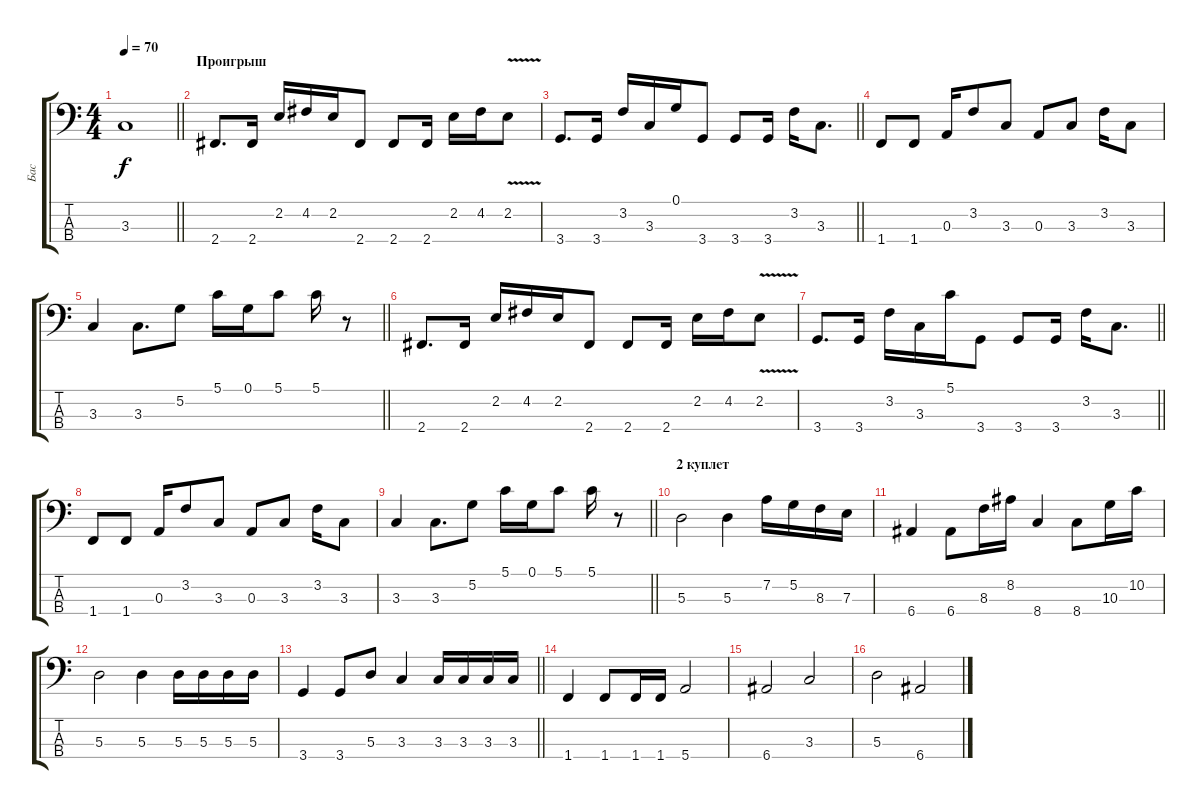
\track ("Бас" "Бас") {instrument slapbass1}
\staff {score tabs}
\tuning (G2 D2 A1 E1) {hide}
\ts (4 4)
\tempo 70
\clef f4
\barLineRight lightlight
\ks c
3.3.1{dy f} |
\section ("" "Проигрыш")
2.4.8{d} 2.4.16 2.2.16 4.2.16 2.2.16 2.4.8 2.4.8 2.4.16 2.2.16 4.2.16 2.2{v}.8 |
\barLineRight lightlight
3.4.8{d} 3.4.16 3.2.16 3.3.16 0.1.16 3.4.8 3.4.8 3.4.16 3.2.16 3.3.8{d} |
1.4.8 1.4.8 0.3.16 3.2.8 3.3.8 0.3.8 3.3.8 3.2.16 3.3.8 |
\barLineRight lightlight
3.3.4 3.3.8{d} 5.2.8 5.1.16 0.1.16 5.1.8 5.1.16 r.8 |
2.4.8{d} 2.4.16 2.2.16 4.2.16 2.2.16 2.4.8 2.4.8 2.4.16 2.2.16 4.2.16 2.2{v}.8 |
\barLineRight lightlight
3.4.8{d} 3.4.16 3.2.16 3.3.16 5.1.16 3.4.8 3.4.8 3.4.16 3.2.16 3.3.8{d} |
1.4.8 1.4.8 0.3.16 3.2.8 3.3.8 0.3.8 3.3.8 3.2.16 3.3.8 |
\barLineRight lightlight
3.3.4 3.3.8{d} 5.2.8 5.1.16 0.1.16 5.1.8 5.1.16 r.8 |
\section ("" "2 куплет")
5.3.2 5.3.4 7.2.16 5.2.16 8.3.16 7.3.16 |
6.4.4 6.4.8 8.3.16 8.2.16 8.4.4 8.4.8 10.3.16 10.2.16 |
5.3.2 5.3.4 5.3.16 5.3.16 5.3.16 5.3.16 |
\barLineRight lightlight
3.4.4 3.4.8 5.3.8 3.3.4 3.3.16 3.3.16 3.3.16 3.3.16 |
1.4.4 1.4.8 1.4.16 1.4.16 5.4.2 |
6.4.2 3.3.2 |
5.3.2 6.4.2
